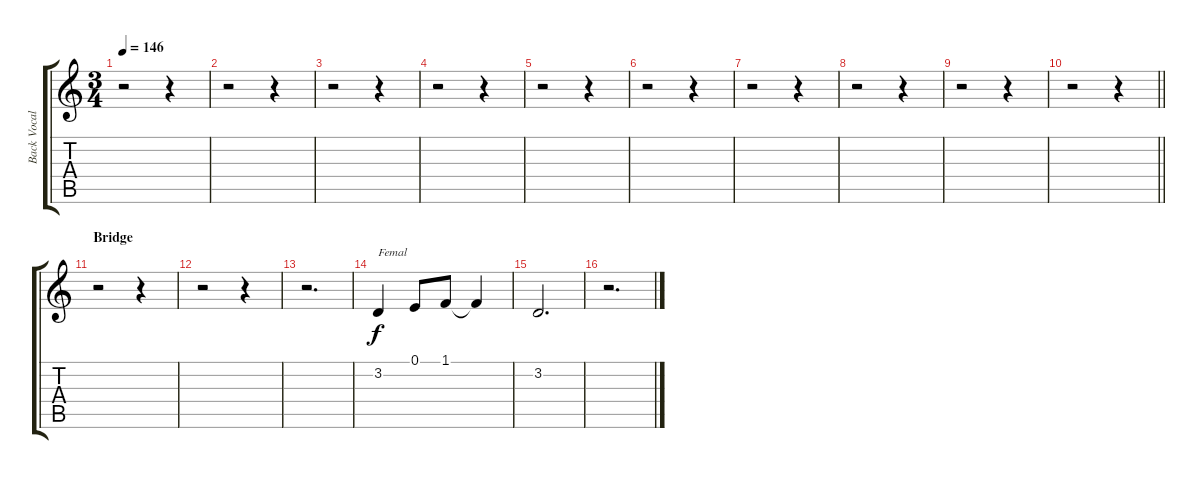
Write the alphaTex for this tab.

\track ("Back Vocal" "Back Vocal") {instrument voiceoohs}
\staff {score tabs}
\tuning (E4 B3 G3 D3 A2 D2) {hide}
\ts (3 4)
\tempo 146
\clef g2
\ks c
r.2{dy f} r.4 |
r.2 r.4 |
r.2 r.4 |
r.2 r.4 |
r.2 r.4 |
r.2 r.4 |
r.2 r.4 |
r.2 r.4 |
r.2 r.4 |
\barLineRight lightlight
r.2 r.4 |
\section ("" "Bridge")
r.2 r.4 |
r.2 r.4 |
r.2{d} |
3.2.4{txt "Femal" instrument ocarina} 0.1.8 1.1.8 1.1{t}.4 |
3.2.2{d} |
r.2{d}
